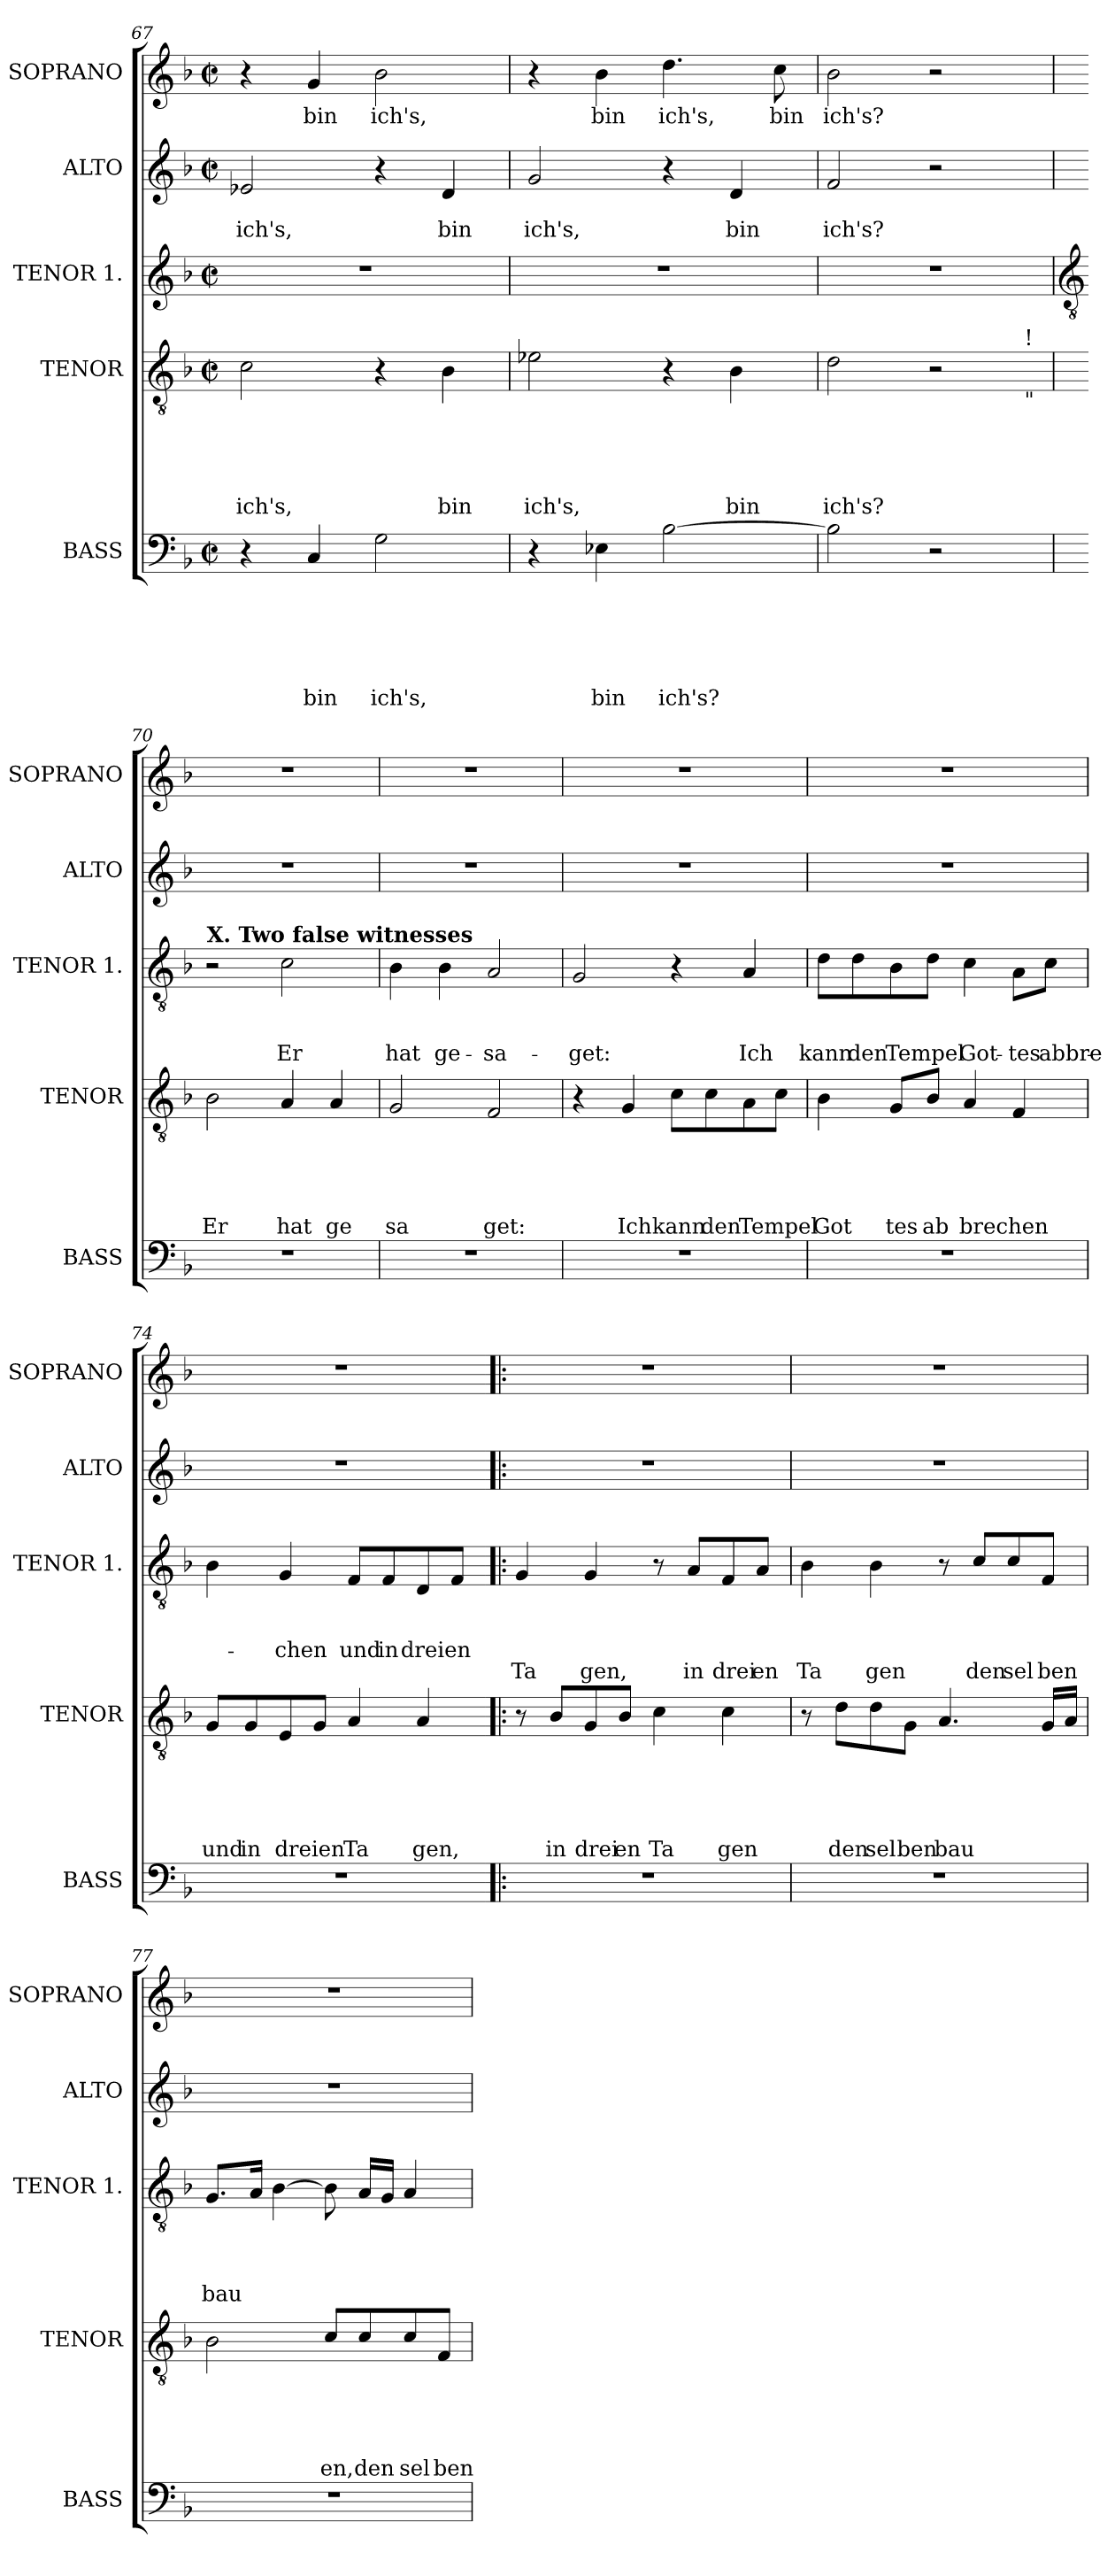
**kern	**text	**text	**text	**text	**text	**text	**kern	**text	**text	**text	**text	**text	**kern	**text	**text	**text	**text	**kern	**text	**text	**kern	**text
*part5	*part5	*part5	*part5	*part5	*part5	*part5	*part4	*part4	*part4	*part4	*part4	*part4	*part3	*part3	*part3	*part3	*part3	*part2	*part2	*part2	*part1	*part1
*staff5	*staff5	*staff5	*staff5	*staff5	*staff5	*staff5	*staff4	*staff4	*staff4	*staff4	*staff4	*staff4	*staff3	*staff3	*staff3	*staff3	*staff3	*staff2	*staff2	*staff2	*staff1	*staff1
*I"BASS	*	*	*	*	*	*	*I"TENOR	*	*	*	*	*	*I"TENOR 1.	*	*	*	*	*I"ALTO	*	*	*I"SOPRANO	*
*I'BASS	*	*	*	*	*	*	*I'TENOR	*	*	*	*	*	*I'TENOR 1.	*	*	*	*	*I'ALTO	*	*	*I'SOPRANO	*
*clefF4	*	*	*	*	*	*	*clefGv2	*	*	*	*	*	*clefG2	*	*	*	*	*clefG2	*	*	*clefG2	*
*k[b-]	*	*	*	*	*	*	*k[b-]	*	*	*	*	*	*k[b-]	*	*	*	*	*k[b-]	*	*	*k[b-]	*
*F:	*	*	*	*	*	*	*F:	*	*	*	*	*	*F:	*	*	*	*	*F:	*	*	*F:	*
*M2/2	*	*	*	*	*	*	*M2/2	*	*	*	*	*	*M2/2	*	*	*	*	*M2/2	*	*	*M2/2	*
*met(c|)	*	*	*	*	*	*	*met(c|)	*	*	*	*	*	*met(c|)	*	*	*	*	*met(c|)	*	*	*met(c|)	*
=67	=67	=67	=67	=67	=67	=67	=67	=67	=67	=67	=67	=67	=67	=67	=67	=67	=67	=67	=67	=67	=67	=67
!	!	!	!	!	!	!	!	!	!	!	!	!LO:LY:b	!	!	!	!	!	!	!	!LO:LY:b	!	!
4r	.	.	.	.	.	.	2c\	.	.	.	.	ich's,	1r	.	.	.	.	2e-X/	.	ich's,	4r	.
!	!	!	!	!	!	!LO:LY:b	!	!	!	!	!	!	!	!	!	!	!	!	!	!	!	!LO:LY:b
4C/	.	.	.	.	.	bin	.	.	.	.	.	.	.	.	.	.	.	.	.	.	4g/	bin
!	!	!	!	!	!	!LO:LY:b	!	!	!	!	!	!	!	!	!	!	!	!	!	!	!	!LO:LY:b
2G\	.	.	.	.	.	ich's,	4r	.	.	.	.	.	.	.	.	.	.	4r	.	.	2b-\	ich's,
!	!	!	!	!	!	!	!	!	!	!	!	!LO:LY:b	!	!	!	!	!	!	!	!LO:LY:b	!	!
.	.	.	.	.	.	.	4B-\	.	.	.	.	bin	.	.	.	.	.	4d/	.	bin	.	.
=68	=68	=68	=68	=68	=68	=68	=68	=68	=68	=68	=68	=68	=68	=68	=68	=68	=68	=68	=68	=68	=68	=68
!	!	!	!	!	!	!	!	!	!	!	!	!LO:LY:b	!	!	!	!	!	!	!	!LO:LY:b	!	!
4r	.	.	.	.	.	.	2e-X\	.	.	.	.	ich's,	1r	.	.	.	.	2g/	.	ich's,	4r	.
!	!	!	!	!	!	!LO:LY:b	!	!	!	!	!	!	!	!	!	!	!	!	!	!	!	!LO:LY:b
4E-X\	.	.	.	.	.	bin	.	.	.	.	.	.	.	.	.	.	.	.	.	.	4b-\	bin
!	!	!	!	!	!	!LO:LY:b	!	!	!	!	!	!	!	!	!	!	!	!	!	!	!	!LO:LY:b
[>2B-\	.	.	.	.	.	ich's?	4r	.	.	.	.	.	.	.	.	.	.	4r	.	.	4.dd\	ich's,
!	!	!	!	!	!	!	!	!	!	!	!	!LO:LY:b	!	!	!	!	!	!	!	!LO:LY:b	!	!
.	.	.	.	.	.	.	4B-\	.	.	.	.	bin	.	.	.	.	.	4d/	.	bin	.	.
!	!	!	!	!	!	!	!	!	!	!	!	!	!	!	!	!	!	!	!	!	!	!LO:LY:b
.	.	.	.	.	.	.	.	.	.	.	.	.	.	.	.	.	.	.	.	.	8cc\	bin
=69	=69	=69	=69	=69	=69	=69	=69	=69	=69	=69	=69	=69	=69	=69	=69	=69	=69	=69	=69	=69	=69	=69
!	!	!	!	!	!	!	!	!	!	!	!	!LO:LY:b	!	!	!	!	!	!	!	!LO:LY:b	!	!LO:LY:b
*	*	*	*	*	*	*	*^	*	*	*	*	*	*	*	*	*	*	*	*	*	*	*
2B-\]	.	.	.	.	.	.	2d\	2...ryy	.	.	.	.	ich's?	1r	.	.	.	.	2f/	.	ich's?	2b-\	ich's?
2r	.	.	.	.	.	.	2r	.	.	.	.	.	.	.	.	.	.	.	2r	.	.	2r	.
!	!	!	!	!	!	!	!	!LO:TX:b:t="	!	!	!	!	!	!	!	!	!	!	!	!	!	!	!
!	!	!	!	!	!	!	!	!LO:TX:a:t=!	!	!	!	!	!	!	!	!	!	!	!	!	!	!	!
.	.	.	.	.	.	.	.	16ryy	.	.	.	.	.	.	.	.	.	.	.	.	.	.	.
*	*	*	*	*	*	*	*v	*v	*	*	*	*	*	*	*	*	*	*	*	*	*	*	*
!!LO:LB:g=z
=70	=70	=70	=70	=70	=70	=70	=70	=70	=70	=70	=70	=70	=70	=70	=70	=70	=70	=70	=70	=70	=70	=70
*	*	*	*	*	*	*	*	*	*	*	*	*	*clefGv2	*	*	*	*	*	*	*	*	*
*	*	*	*	*	*	*	*^	*	*	*	*	*	*	*	*	*	*	*	*	*	*	*
!	!	!	!	!	!	!	!	!	!	!	!	!	!	!LO:TX:a:B:t=X. Two false witnesses	!	!	!	!	!	!	!	!	!
!	!	!	!	!	!	!	!	!	!	!	!	!	!LO:LY:b	!	!	!	!	!	!	!	!	!	!
*	*	*	*	*	*	*	*v	*v	*	*	*	*	*	*	*	*	*	*	*	*	*	*	*
1r	.	.	.	.	.	.	2B-\	.	.	.	.	Er	2r	.	.	.	.	1r	.	.	1r	.
!	!	!	!	!	!	!	!	!	!	!	!	!LO:LY:b	!	!	!	!LO:LY:b	!	!	!	!	!	!
.	.	.	.	.	.	.	4A/	.	.	.	.	hat	2c\	.	.	Er	.	.	.	.	.	.
!	!	!	!	!	!	!	!	!	!	!	!	!LO:LY:b	!	!	!	!	!	!	!	!	!	!
.	.	.	.	.	.	.	4A/	.	.	.	.	ge	.	.	.	.	.	.	.	.	.	.
=71	=71	=71	=71	=71	=71	=71	=71	=71	=71	=71	=71	=71	=71	=71	=71	=71	=71	=71	=71	=71	=71	=71
!	!	!	!	!	!	!	!	!	!	!	!	!LO:LY:b	!	!	!	!LO:LY:b	!	!	!	!	!	!
1r	.	.	.	.	.	.	2G/	.	.	.	.	sa	4B-\	.	.	hat	.	1r	.	.	1r	.
!	!	!	!	!	!	!	!	!	!	!	!	!	!	!	!	!LO:LY:b	!	!	!	!	!	!
.	.	.	.	.	.	.	.	.	.	.	.	.	4B-\	.	.	ge-	.	.	.	.	.	.
!	!	!	!	!	!	!	!	!	!	!	!	!LO:LY:b	!	!	!	!LO:LY:b	!	!	!	!	!	!
.	.	.	.	.	.	.	2F/	.	.	.	.	get:	2A/	.	.	-sa-	.	.	.	.	.	.
=72	=72	=72	=72	=72	=72	=72	=72	=72	=72	=72	=72	=72	=72	=72	=72	=72	=72	=72	=72	=72	=72	=72
!	!	!	!	!	!	!	!	!	!	!	!	!	!	!	!	!LO:LY:b	!	!	!	!	!	!
1r	.	.	.	.	.	.	4r	.	.	.	.	.	2G/	.	.	-get:	.	1r	.	.	1r	.
!	!	!	!	!	!	!	!	!	!	!	!	!LO:LY:b	!	!	!	!	!	!	!	!	!	!
.	.	.	.	.	.	.	4G/	.	.	.	.	Ich	.	.	.	.	.	.	.	.	.	.
!	!	!	!	!	!	!	!	!	!	!	!	!LO:LY:b	!	!	!	!	!	!	!	!	!	!
.	.	.	.	.	.	.	8c\L	.	.	.	.	kann	4r	.	.	.	.	.	.	.	.	.
!	!	!	!	!	!	!	!	!	!	!	!	!LO:LY:b	!	!	!	!	!	!	!	!	!	!
.	.	.	.	.	.	.	8c\	.	.	.	.	den	.	.	.	.	.	.	.	.	.	.
!	!	!	!	!	!	!	!	!	!	!	!	!LO:LY:b	!	!	!	!LO:LY:b	!	!	!	!	!	!
.	.	.	.	.	.	.	8A\	.	.	.	.	Tempel	4A/	.	.	Ich	.	.	.	.	.	.
.	.	.	.	.	.	.	8c\J	.	.	.	.	.	.	.	.	.	.	.	.	.	.	.
=73	=73	=73	=73	=73	=73	=73	=73	=73	=73	=73	=73	=73	=73	=73	=73	=73	=73	=73	=73	=73	=73	=73
!	!	!	!	!	!	!	!	!	!	!	!	!LO:LY:b	!	!	!	!LO:LY:b	!	!	!	!	!	!
1r	.	.	.	.	.	.	4B-\	.	.	.	.	Got	8d\L	.	.	kann	.	1r	.	.	1r	.
!	!	!	!	!	!	!	!	!	!	!	!	!	!	!	!	!LO:LY:b	!	!	!	!	!	!
.	.	.	.	.	.	.	.	.	.	.	.	.	8d\	.	.	den	.	.	.	.	.	.
!	!	!	!	!	!	!	!	!	!	!	!	!LO:LY:b	!	!	!	!LO:LY:b	!	!	!	!	!	!
.	.	.	.	.	.	.	8G/L	.	.	.	.	tes	8B-\	.	.	Tempel	.	.	.	.	.	.
!	!	!	!	!	!	!	!	!	!	!	!	!LO:LY:b	!	!	!	!	!	!	!	!	!	!
.	.	.	.	.	.	.	8B-/J	.	.	.	.	ab	8d\J	.	.	.	.	.	.	.	.	.
!	!	!	!	!	!	!	!	!	!	!	!	!LO:LY:b	!	!	!	!LO:LY:b	!	!	!	!	!	!
.	.	.	.	.	.	.	4A/	.	.	.	.	brechen	4c\	.	.	Got-	.	.	.	.	.	.
!	!	!	!	!	!	!	!	!	!	!	!	!	!	!	!	!LO:LY:b	!	!	!	!	!	!
.	.	.	.	.	.	.	4F/	.	.	.	.	.	8A\L	.	.	-tes	.	.	.	.	.	.
!	!	!	!	!	!	!	!	!	!	!	!	!	!	!	!	!LO:LY:b	!	!	!	!	!	!
.	.	.	.	.	.	.	.	.	.	.	.	.	8c>\J	.	.	abbre-	.	.	.	.	.	.
=74	=74	=74	=74	=74	=74	=74	=74	=74	=74	=74	=74	=74	=74	=74	=74	=74	=74	=74	=74	=74	=74	=74
!	!	!	!	!	!	!	!	!	!	!	!	!LO:LY:b	!	!	!	!	!	!	!	!	!	!
1r	.	.	.	.	.	.	8G/L	.	.	.	.	und	4B-\	.	.	.	.	1r	.	.	1r	.
!	!	!	!	!	!	!	!	!	!	!	!	!LO:LY:b	!	!	!	!	!	!	!	!	!	!
.	.	.	.	.	.	.	8G/	.	.	.	.	in	.	.	.	.	.	.	.	.	.	.
!	!	!	!	!	!	!	!	!	!	!	!	!LO:LY:b	!	!	!	!LO:LY:b	!	!	!	!	!	!
.	.	.	.	.	.	.	8E/	.	.	.	.	dreien	4G/	.	.	-chen	.	.	.	.	.	.
.	.	.	.	.	.	.	8G/J	.	.	.	.	.	.	.	.	.	.	.	.	.	.	.
!	!	!	!	!	!	!	!	!	!	!	!	!LO:LY:b	!	!	!	!LO:LY:b	!	!	!	!	!	!
.	.	.	.	.	.	.	4A/	.	.	.	.	Ta	8F/L	.	.	und	.	.	.	.	.	.
!	!	!	!	!	!	!	!	!	!	!	!	!	!	!	!	!LO:LY:b	!	!	!	!	!	!
.	.	.	.	.	.	.	.	.	.	.	.	.	8F/	.	.	in	.	.	.	.	.	.
!	!	!	!	!	!	!	!	!	!	!	!	!LO:LY:b	!	!	!	!LO:LY:b	!	!	!	!	!	!
.	.	.	.	.	.	.	4A/	.	.	.	.	gen,	8D/	.	.	dreien	.	.	.	.	.	.
.	.	.	.	.	.	.	.	.	.	.	.	.	8F/J	.	.	.	.	.	.	.	.	.
!!LO:LB:g=z
=75!|:	=75!|:	=75!|:	=75!|:	=75!|:	=75!|:	=75!|:	=75!|:	=75!|:	=75!|:	=75!|:	=75!|:	=75!|:	=75!|:	=75!|:	=75!|:	=75!|:	=75!|:	=75!|:	=75!|:	=75!|:	=75!|:	=75!|:
!	!	!	!	!	!	!	!	!	!	!	!	!	!	!	!	!	!LO:LY:b	!	!	!	!	!
1r	.	.	.	.	.	.	8r	.	.	.	.	.	4G/	.	.	.	Ta	1r	.	.	1r	.
!	!	!	!	!	!	!	!	!	!	!	!	!LO:LY:b	!	!	!	!	!	!	!	!	!	!
.	.	.	.	.	.	.	8B-/L	.	.	.	.	in	.	.	.	.	.	.	.	.	.	.
!	!	!	!	!	!	!	!	!	!	!	!	!LO:LY:b	!	!	!	!	!LO:LY:b	!	!	!	!	!
.	.	.	.	.	.	.	8G/	.	.	.	.	drei	4G/	.	.	.	gen,	.	.	.	.	.
!	!	!	!	!	!	!	!	!	!	!	!	!LO:LY:b	!	!	!	!	!	!	!	!	!	!
.	.	.	.	.	.	.	8B-/J	.	.	.	.	en	.	.	.	.	.	.	.	.	.	.
!	!	!	!	!	!	!	!	!	!	!	!	!LO:LY:b	!	!	!	!	!	!	!	!	!	!
.	.	.	.	.	.	.	4c\	.	.	.	.	Ta	8r	.	.	.	.	.	.	.	.	.
!	!	!	!	!	!	!	!	!	!	!	!	!	!	!	!	!	!LO:LY:b	!	!	!	!	!
.	.	.	.	.	.	.	.	.	.	.	.	.	8A/L	.	.	.	in	.	.	.	.	.
!	!	!	!	!	!	!	!	!	!	!	!	!LO:LY:b	!	!	!	!	!LO:LY:b	!	!	!	!	!
.	.	.	.	.	.	.	4c\	.	.	.	.	gen	8F/	.	.	.	drei	.	.	.	.	.
!	!	!	!	!	!	!	!	!	!	!	!	!	!	!	!	!	!LO:LY:b	!	!	!	!	!
.	.	.	.	.	.	.	.	.	.	.	.	.	8A/J	.	.	.	en	.	.	.	.	.
=76	=76	=76	=76	=76	=76	=76	=76	=76	=76	=76	=76	=76	=76	=76	=76	=76	=76	=76	=76	=76	=76	=76
!	!	!	!	!	!	!	!	!	!	!	!	!	!	!	!	!	!LO:LY:b	!	!	!	!	!
1r	.	.	.	.	.	.	8r	.	.	.	.	.	4B-\	.	.	.	Ta	1r	.	.	1r	.
!	!	!	!	!	!	!	!	!	!	!	!	!LO:LY:b	!	!	!	!	!	!	!	!	!	!
.	.	.	.	.	.	.	8d\L	.	.	.	.	den	.	.	.	.	.	.	.	.	.	.
!	!	!	!	!	!	!	!	!	!	!	!	!LO:LY:b	!	!	!	!	!LO:LY:b	!	!	!	!	!
.	.	.	.	.	.	.	8d\	.	.	.	.	sel	4B-\	.	.	.	gen	.	.	.	.	.
!	!	!	!	!	!	!	!	!	!	!	!	!LO:LY:b	!	!	!	!	!	!	!	!	!	!
.	.	.	.	.	.	.	8G\J	.	.	.	.	ben	.	.	.	.	.	.	.	.	.	.
!	!	!	!	!	!	!	!	!	!	!	!	!LO:LY:b	!	!	!	!	!	!	!	!	!	!
.	.	.	.	.	.	.	4.A/	.	.	.	.	bau	8r	.	.	.	.	.	.	.	.	.
!	!	!	!	!	!	!	!	!	!	!	!	!	!	!	!	!	!LO:LY:b	!	!	!	!	!
.	.	.	.	.	.	.	.	.	.	.	.	.	8c/L	.	.	.	den	.	.	.	.	.
!	!	!	!	!	!	!	!	!	!	!	!	!	!	!	!	!	!LO:LY:b	!	!	!	!	!
.	.	.	.	.	.	.	.	.	.	.	.	.	8c/	.	.	.	sel	.	.	.	.	.
!	!	!	!	!	!	!	!	!	!	!	!	!	!	!	!	!	!LO:LY:b	!	!	!	!	!
.	.	.	.	.	.	.	16G/LL	.	.	.	.	.	8F/J	.	.	.	ben	.	.	.	.	.
.	.	.	.	.	.	.	16A/JJ	.	.	.	.	.	.	.	.	.	.	.	.	.	.	.
=77	=77	=77	=77	=77	=77	=77	=77	=77	=77	=77	=77	=77	=77	=77	=77	=77	=77	=77	=77	=77	=77	=77
!	!	!	!	!	!	!	!	!	!	!	!	!	!	!	!	!	!LO:LY:b	!	!	!	!	!
1r	.	.	.	.	.	.	2B-\	.	.	.	.	.	8.G/L	.	.	.	bau	1r	.	.	1r	.
.	.	.	.	.	.	.	.	.	.	.	.	.	16A/Jk	.	.	.	.	.	.	.	.	.
.	.	.	.	.	.	.	.	.	.	.	.	.	[>4B-\	.	.	.	.	.	.	.	.	.
!	!	!	!	!	!	!	!	!	!	!	!	!LO:LY:b	!	!	!	!	!	!	!	!	!	!
.	.	.	.	.	.	.	8c/L	.	.	.	.	en,	8B-\]	.	.	.	.	.	.	.	.	.
!	!	!	!	!	!	!	!	!	!	!	!	!LO:LY:b	!	!	!	!	!	!	!	!	!	!
.	.	.	.	.	.	.	8c/	.	.	.	.	den	16A/LL	.	.	.	.	.	.	.	.	.
.	.	.	.	.	.	.	.	.	.	.	.	.	16G/JJ	.	.	.	.	.	.	.	.	.
!	!	!	!	!	!	!	!	!	!	!	!	!LO:LY:b	!	!	!	!	!	!	!	!	!	!
.	.	.	.	.	.	.	8c/	.	.	.	.	sel	4A/	.	.	.	.	.	.	.	.	.
!	!	!	!	!	!	!	!	!	!	!	!	!LO:LY:b	!	!	!	!	!	!	!	!	!	!
.	.	.	.	.	.	.	8F/J	.	.	.	.	ben	.	.	.	.	.	.	.	.	.	.
=	=	=	=	=	=	=	=	=	=	=	=	=	=	=	=	=	=	=	=	=	=	=
*-	*-	*-	*-	*-	*-	*-	*-	*-	*-	*-	*-	*-	*-	*-	*-	*-	*-	*-	*-	*-	*-	*-
